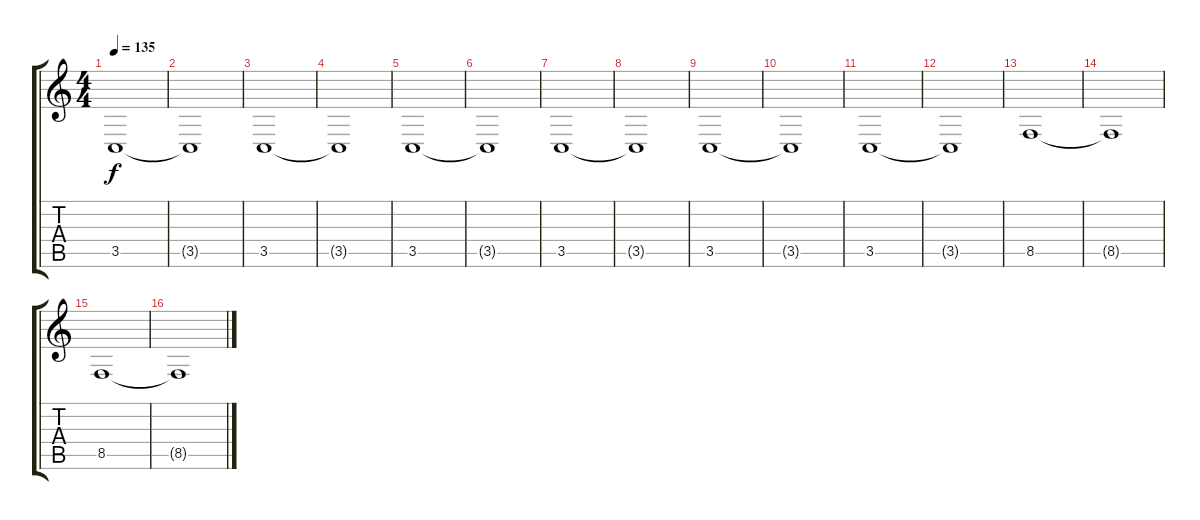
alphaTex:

\track "" {instrument tremolostrings}
\staff {score tabs}
\tuning (E4 B3 G3 D3 A2 E2) {hide}
\ts (4 4)
\tempo 135
\clef g2
\ks c
3.5.1{dy f} |
3.5{t}.1 |
3.5.1 |
3.5{t}.1 |
3.5.1 |
3.5{t}.1 |
3.5.1 |
3.5{t}.1 |
3.5.1 |
3.5{t}.1 |
3.5.1 |
3.5{t}.1 |
8.5.1 |
8.5{t}.1 |
8.5.1 |
8.5{t}.1
